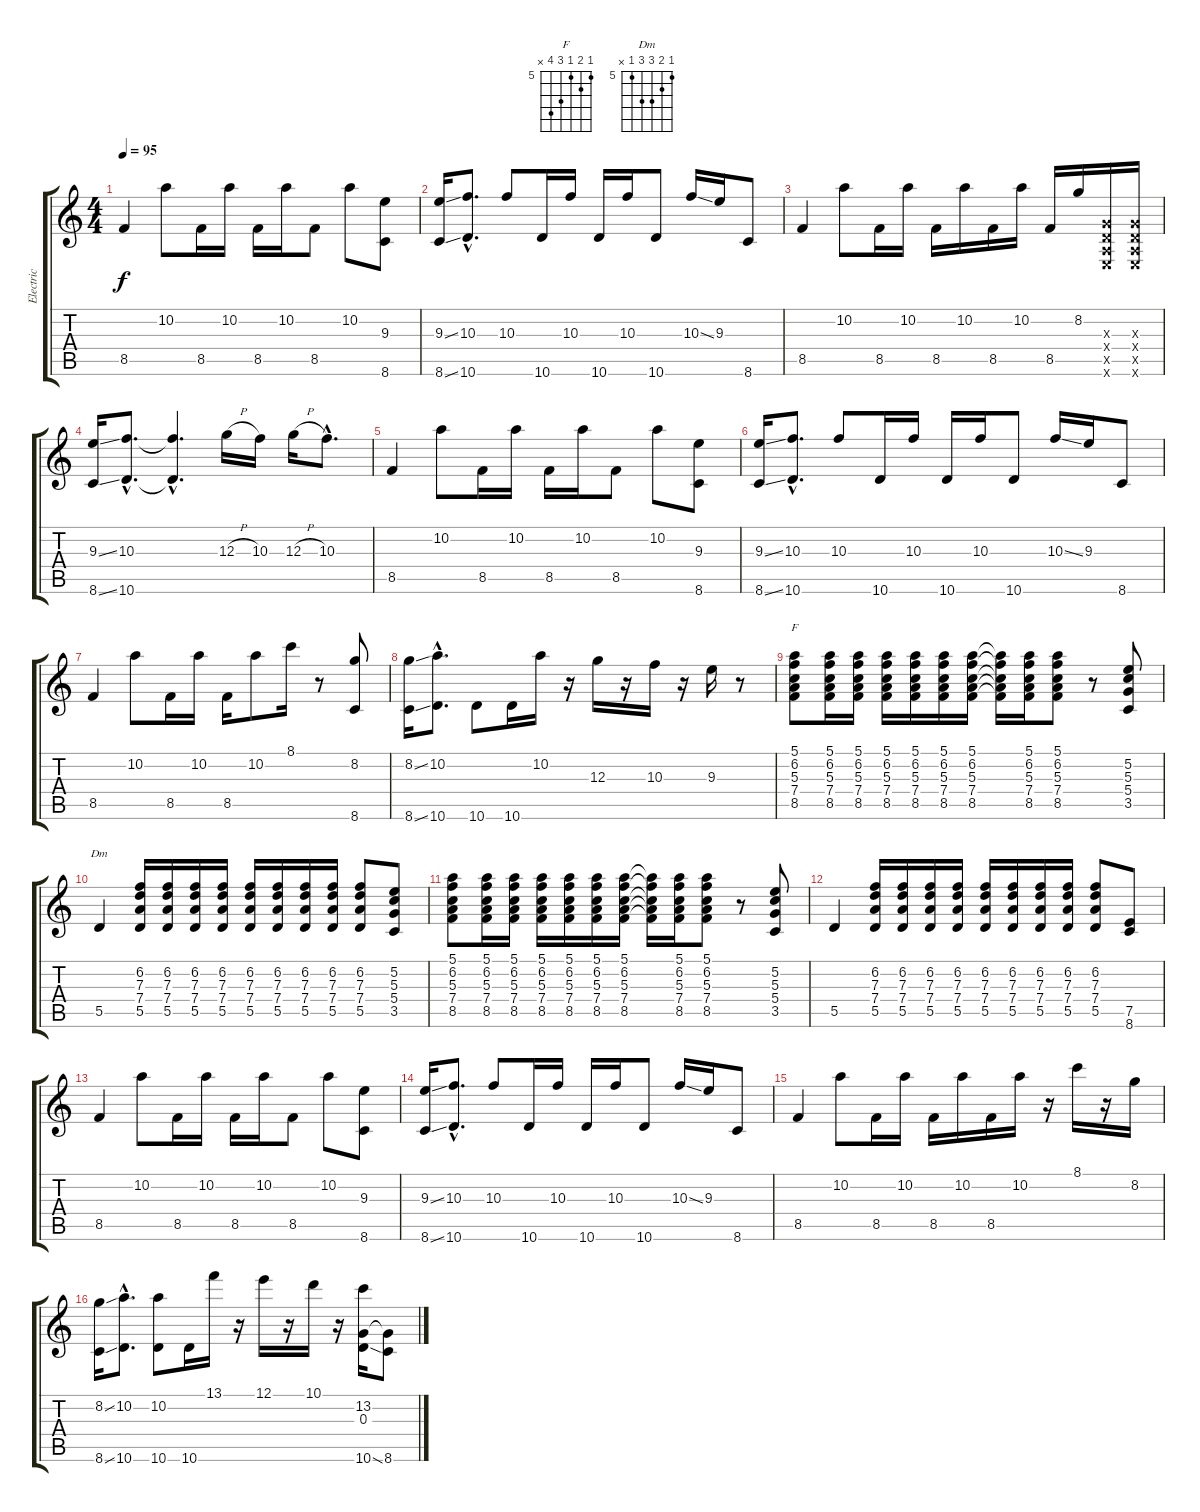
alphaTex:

\track ("Electric" "Electric") {instrument electricguitarclean}
\staff {score tabs}
\tuning (E4 B3 G3 D3 A2 E2) {hide}
\chord ("F" 5 6 5 7 8 x) {firstfret 5}
\chord ("Dm" 5 6 7 7 5 x) {firstfret 5}
\ts (4 4)
\tempo 95
\clef g2
\ks c
8.5.4{dy f instrument electricguitarclean} 10.2.8 8.5.16 10.2.16 8.5.16 10.2.16 8.5.8 10.2.8 (9.3 8.6).8 |
(9.3{ss} 8.6{ss}).16 (10.3{hac} 10.6{hac}).8{d} 10.3.8 10.6.16 10.3.16 10.6.16 10.3.16 10.6.8 10.3{ss}.16 9.3.16 8.6.8 |
8.5.4 10.2.8 8.5.16 10.2.16 8.5.16 10.2.16 8.5.16 10.2.16 8.5.16 8.2.16 (0.3{x} 0.4{x} 0.5{x} 0.6{x}).16 (0.3{x} 0.4{x} 0.5{x} 0.6{x}).16 |
(9.3{ss} 8.6{ss}).16 (10.3{hac} 10.6{hac}).8{d} (10.3{hac t} 10.6{hac t}).4{d} 12.3{h}.16 10.3.16 12.3{h}.16 10.3{hac}.8{d} |
8.5.4 10.2.8 8.5.16 10.2.16 8.5.16 10.2.16 8.5.8 10.2.8 (9.3 8.6).8 |
(9.3{ss} 8.6{ss}).16 (10.3{hac} 10.6{hac}).8{d} 10.3.8 10.6.16 10.3.16 10.6.16 10.3.16 10.6.8 10.3{ss}.16 9.3.16 8.6.8 |
8.5.4 10.2.8 8.5.16 10.2.16 8.5.16 10.2.8 8.1.16 r.8 (8.2 8.6).8 |
(8.2{ss} 8.6{ss}).16 (10.2{hac} 10.6{hac}).8{d} 10.6.8 10.6.16 10.2.16 r.16 12.3.16 r.16 10.3.16 r.16 9.3.16 r.8 |
(5.1 6.2 5.3 7.4 8.5).8{ch "F"} (5.1 6.2 5.3 7.4 8.5).16 (5.1 6.2 5.3 7.4 8.5).16 (5.1 6.2 5.3 7.4 8.5).16 (5.1 6.2 5.3 7.4 8.5).16 (5.1 6.2 5.3 7.4 8.5).16 (5.1 6.2 5.3 7.4 8.5).16 (5.1{t} 6.2{t} 5.3{t} 7.4{t} 8.5{t}).16 (5.1 6.2 5.3 7.4 8.5).16 (5.1 6.2 5.3 7.4 8.5).8 r.8 (5.2 5.3 5.4 3.5).8 |
5.5.4{ch "Dm"} (6.2 7.3 7.4 5.5).16 (6.2 7.3 7.4 5.5).16 (6.2 7.3 7.4 5.5).16 (6.2 7.3 7.4 5.5).16 (6.2 7.3 7.4 5.5).16 (6.2 7.3 7.4 5.5).16 (6.2 7.3 7.4 5.5).16 (6.2 7.3 7.4 5.5).16 (6.2 7.3 7.4 5.5).8 (5.2 5.3 5.4 3.5).8 |
(5.1 6.2 5.3 7.4 8.5).8 (5.1 6.2 5.3 7.4 8.5).16 (5.1 6.2 5.3 7.4 8.5).16 (5.1 6.2 5.3 7.4 8.5).16 (5.1 6.2 5.3 7.4 8.5).16 (5.1 6.2 5.3 7.4 8.5).16 (5.1 6.2 5.3 7.4 8.5).16 (5.1{t} 6.2{t} 5.3{t} 7.4{t} 8.5{t}).16 (5.1 6.2 5.3 7.4 8.5).16 (5.1 6.2 5.3 7.4 8.5).8 r.8 (5.2 5.3 5.4 3.5).8 |
5.5.4 (6.2 7.3 7.4 5.5).16 (6.2 7.3 7.4 5.5).16 (6.2 7.3 7.4 5.5).16 (6.2 7.3 7.4 5.5).16 (6.2 7.3 7.4 5.5).16 (6.2 7.3 7.4 5.5).16 (6.2 7.3 7.4 5.5).16 (6.2 7.3 7.4 5.5).16 (6.2 7.3 7.4 5.5).8 (7.5 8.6).8 |
8.5.4 10.2.8 8.5.16 10.2.16 8.5.16 10.2.16 8.5.8 10.2.8 (9.3 8.6).8 |
(9.3{ss} 8.6{ss}).16 (10.3{hac} 10.6{hac}).8{d} 10.3.8 10.6.16 10.3.16 10.6.16 10.3.16 10.6.8 10.3{ss}.16 9.3.16 8.6.8 |
8.5.4 10.2.8 8.5.16 10.2.16 8.5.16 10.2.16 8.5.16 10.2.16 r.16 8.1.16 r.16 8.2.16 |
(8.2{ss} 8.6{ss}).16 (10.2{hac} 10.6{hac}).8{d} (10.2 10.6).8 10.6.16 13.1.16 r.16 12.1.16 r.16 10.1.16 r.16 (13.2 0.3 10.6{ss}).16 (0.3{t} 8.6).8
